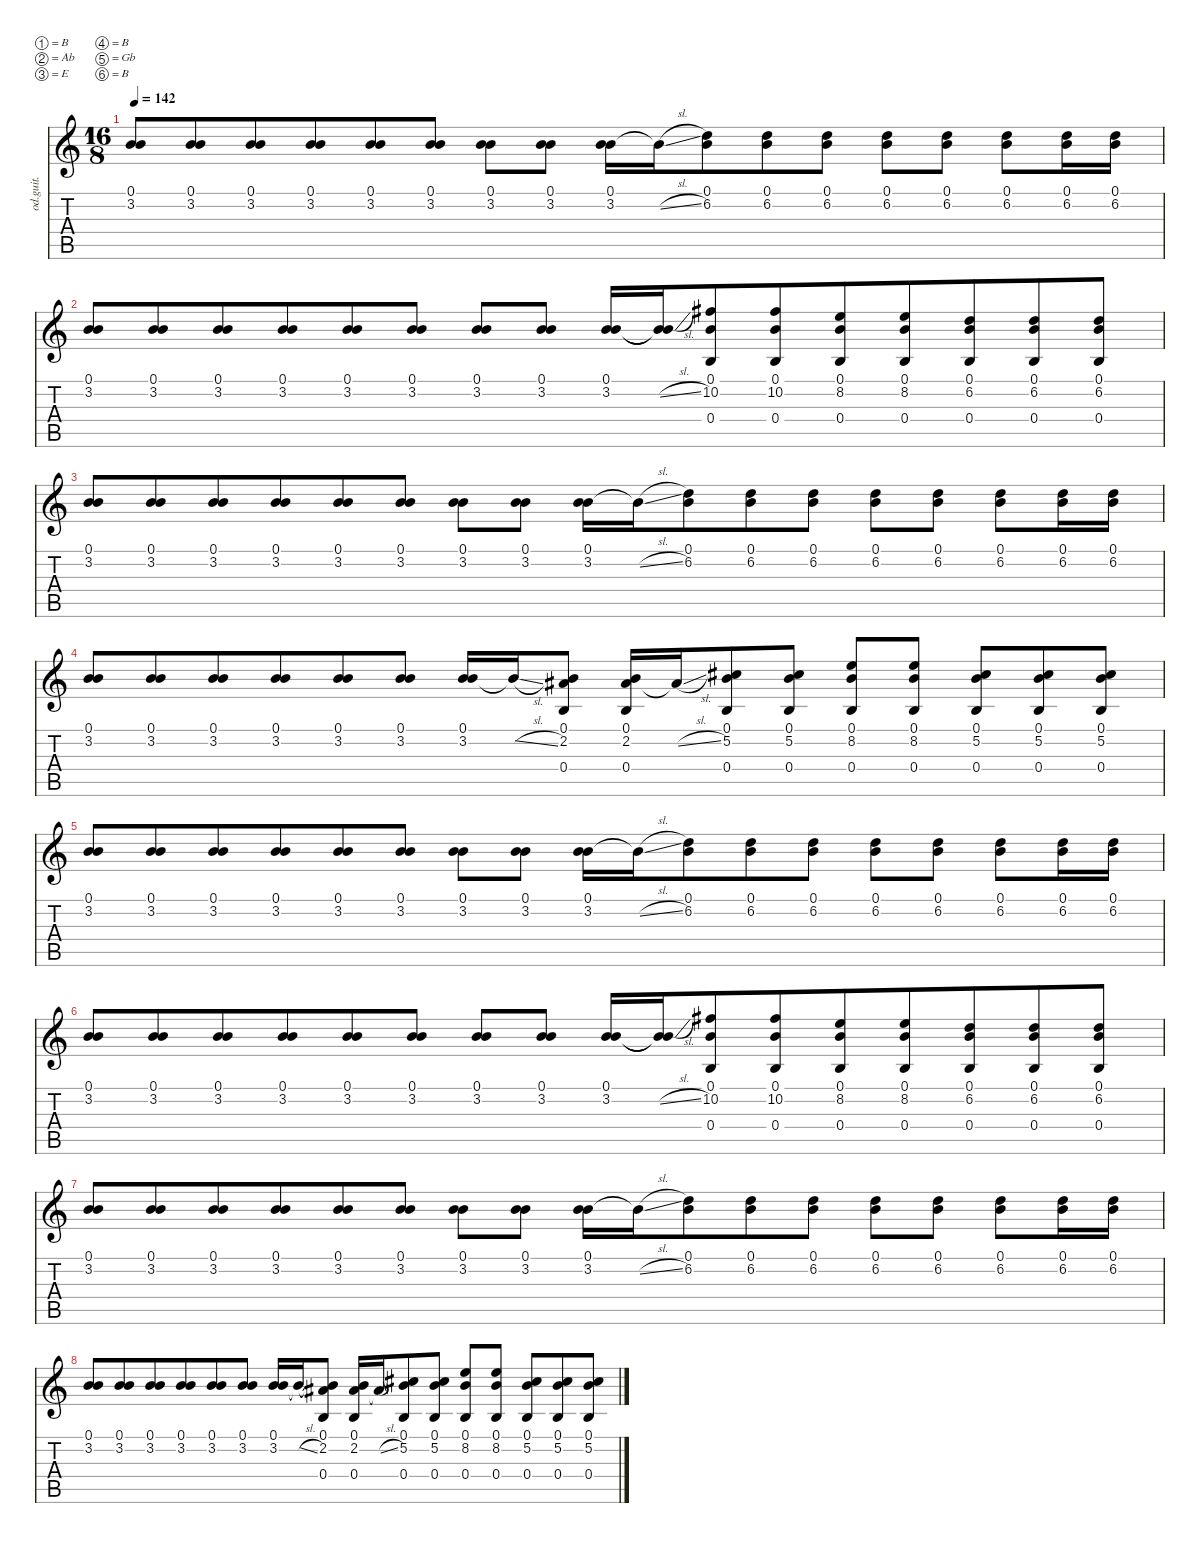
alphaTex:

\defaultSystemsLayout 4
\hideDynamics
\bracketExtendMode nobrackets
\otherSystemsTrackNameOrientation horizontal
\track ("Guitar2" "od.guit.") {instrument overdrivenguitar}
\staff {score tabs}
\tuning (B3 Ab3 E3 B2 Gb2 B1)
\ts (16 8)
\tempo 142
\clef g2
\ks c
(0.1 3.2).8{dy f beam Up beam merge} (0.1 3.2).8{beam Up beam merge} (0.1 3.2).8{beam Up} (0.1 3.2).8{beam Up beam merge} (0.1 3.2).8{beam Up beam merge} (0.1 3.2).8{beam Up beam split} (0.1 3.2).8{beam Down beam merge} (0.1 3.2).8{beam Down} (0.1 3.2).16{beam Down} 3.2{sl t}.16{beam Down} (0.1 6.2).8{beam Down beam merge} (0.1 6.2).8{beam Down beam merge} (0.1 6.2).8{beam Down} (0.1 6.2).8{beam Down beam merge} (0.1 6.2).8{beam Down beam split} (0.1 6.2).8{beam Down beam merge} (0.1 6.2).16{beam Down} (0.1 6.2).16{beam Down} |
(0.1 3.2).8{beam Up beam merge} (0.1 3.2).8{beam Up beam merge} (0.1 3.2).8{beam Up} (0.1 3.2).8{beam Up beam merge} (0.1 3.2).8{beam Up beam merge} (0.1 3.2).8{beam Up} (0.1 3.2).8{beam Up beam merge} (0.1 3.2).8{beam Up} (0.1 3.2).16{beam Up} (0.1{t} 3.2{sl t}).16{beam Up} (0.1 10.2{acc #} 0.4).8{beam Up beam merge} (0.1 10.2{acc #} 0.4).8{beam Up} (0.1 8.2 0.4).8{beam Up beam merge} (0.1 8.2 0.4).8{beam Up} (0.1 6.2 0.4).8{beam Up beam merge} (0.1 6.2 0.4).8{beam Up} (0.1 6.2 0.4).8{beam Up} |
(0.1 3.2).8{beam Up beam merge} (0.1 3.2).8{beam Up beam merge} (0.1 3.2).8{beam Up} (0.1 3.2).8{beam Up beam merge} (0.1 3.2).8{beam Up beam merge} (0.1 3.2).8{beam Up beam split} (0.1 3.2).8{beam Down beam merge} (0.1 3.2).8{beam Down} (0.1 3.2).16{beam Down} 3.2{sl t}.16{beam Down} (0.1 6.2).8{beam Down beam merge} (0.1 6.2).8{beam Down beam merge} (0.1 6.2).8{beam Down} (0.1 6.2).8{beam Down beam merge} (0.1 6.2).8{beam Down beam split} (0.1 6.2).8{beam Down beam merge} (0.1 6.2).16{beam Down} (0.1 6.2).16{beam Down} |
(0.1 3.2).8{beam Up beam merge} (0.1 3.2).8{beam Up beam merge} (0.1 3.2).8{beam Up} (0.1 3.2).8{beam Up beam merge} (0.1 3.2).8{beam Up beam merge} (0.1 3.2).8{beam Up} (0.1 3.2).16{beam Up} 3.2{sl t}.16{beam Up beam merge} (0.1 2.2{acc #} 0.4).8{beam Up} (0.1 2.2{acc #} 0.4).16{beam Up} 2.2{sl t acc #}.16{beam Up} (0.1 5.2{acc #} 0.4).8{beam Up beam merge} (0.1 5.2{acc #} 0.4).8{beam Up beam split} (0.1 8.2 0.4).8{beam Up beam merge} (0.1 8.2 0.4).8{beam Up beam split} (0.1 5.2{acc #} 0.4).8{beam Up beam merge} (0.1 5.2{acc #} 0.4).8{beam Up beam merge} (0.1 5.2{acc #} 0.4).8{beam Up} |
(0.1 3.2).8{beam Up beam merge} (0.1 3.2).8{beam Up beam merge} (0.1 3.2).8{beam Up} (0.1 3.2).8{beam Up beam merge} (0.1 3.2).8{beam Up beam merge} (0.1 3.2).8{beam Up beam split} (0.1 3.2).8{beam Down beam merge} (0.1 3.2).8{beam Down} (0.1 3.2).16{beam Down} 3.2{sl t}.16{beam Down} (0.1 6.2).8{beam Down beam merge} (0.1 6.2).8{beam Down beam merge} (0.1 6.2).8{beam Down} (0.1 6.2).8{beam Down beam merge} (0.1 6.2).8{beam Down beam split} (0.1 6.2).8{beam Down beam merge} (0.1 6.2).16{beam Down} (0.1 6.2).16{beam Down} |
(0.1 3.2).8{beam Up beam merge} (0.1 3.2).8{beam Up beam merge} (0.1 3.2).8{beam Up} (0.1 3.2).8{beam Up beam merge} (0.1 3.2).8{beam Up beam merge} (0.1 3.2).8{beam Up} (0.1 3.2).8{beam Up beam merge} (0.1 3.2).8{beam Up} (0.1 3.2).16{beam Up} (0.1{t} 3.2{sl t}).16{beam Up} (0.1 10.2{acc #} 0.4).8{beam Up beam merge} (0.1 10.2{acc #} 0.4).8{beam Up} (0.1 8.2 0.4).8{beam Up beam merge} (0.1 8.2 0.4).8{beam Up} (0.1 6.2 0.4).8{beam Up beam merge} (0.1 6.2 0.4).8{beam Up} (0.1 6.2 0.4).8{beam Up} |
(0.1 3.2).8{beam Up beam merge} (0.1 3.2).8{beam Up beam merge} (0.1 3.2).8{beam Up} (0.1 3.2).8{beam Up beam merge} (0.1 3.2).8{beam Up beam merge} (0.1 3.2).8{beam Up beam split} (0.1 3.2).8{beam Down beam merge} (0.1 3.2).8{beam Down} (0.1 3.2).16{beam Down} 3.2{sl t}.16{beam Down} (0.1 6.2).8{beam Down beam merge} (0.1 6.2).8{beam Down beam merge} (0.1 6.2).8{beam Down} (0.1 6.2).8{beam Down beam merge} (0.1 6.2).8{beam Down beam split} (0.1 6.2).8{beam Down beam merge} (0.1 6.2).16{beam Down} (0.1 6.2).16{beam Down} |
(0.1 3.2).8{beam Up beam merge} (0.1 3.2).8{beam Up beam merge} (0.1 3.2).8{beam Up} (0.1 3.2).8{beam Up beam merge} (0.1 3.2).8{beam Up beam merge} (0.1 3.2).8{beam Up} (0.1 3.2).16{beam Up} 3.2{sl t}.16{beam Up beam merge} (0.1 2.2{acc #} 0.4).8{beam Up} (0.1 2.2{acc #} 0.4).16{beam Up} 2.2{sl t acc #}.16{beam Up} (0.1 5.2{acc #} 0.4).8{beam Up beam merge} (0.1 5.2{acc #} 0.4).8{beam Up beam split} (0.1 8.2 0.4).8{beam Up beam merge} (0.1 8.2 0.4).8{beam Up beam split} (0.1 5.2{acc #} 0.4).8{beam Up beam merge} (0.1 5.2{acc #} 0.4).8{beam Up beam merge} (0.1 5.2{acc #} 0.4).8{beam Up}
